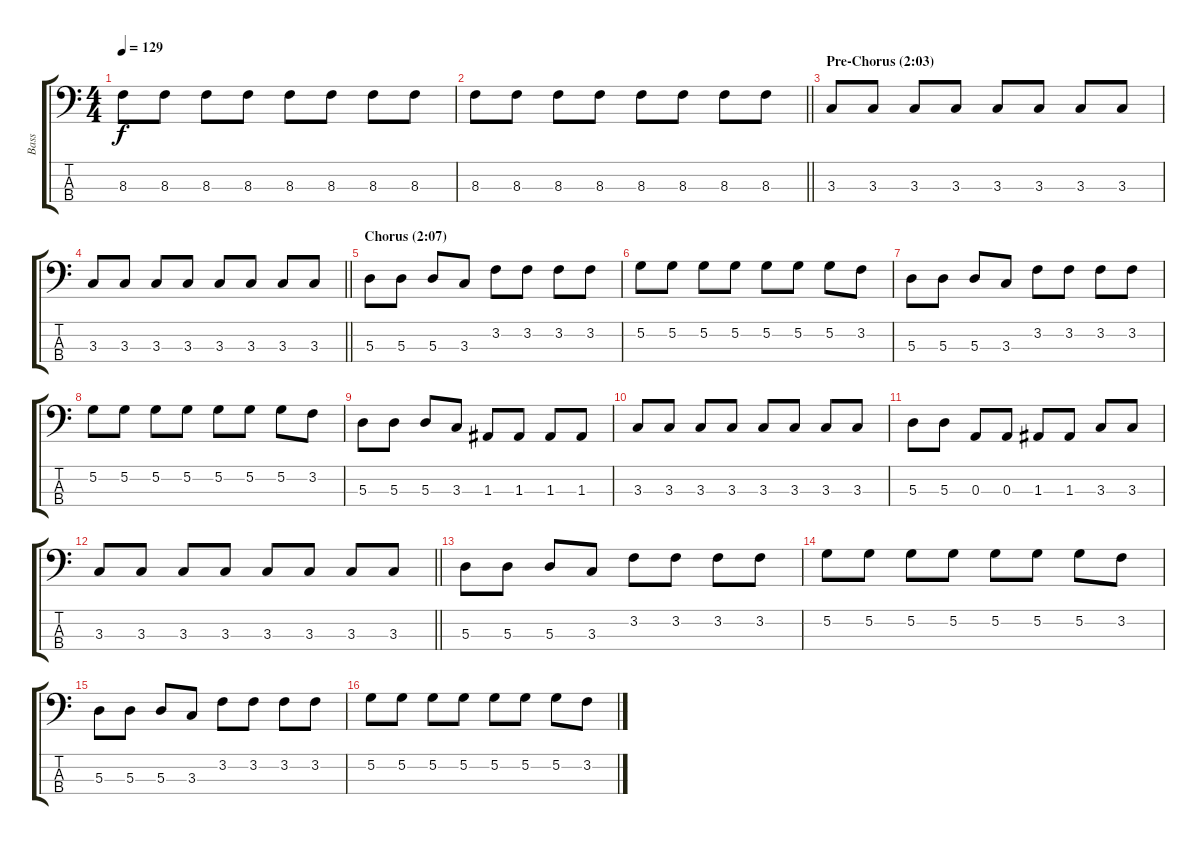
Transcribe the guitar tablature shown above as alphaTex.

\track ("Bass" "Bass") {instrument electricbassfinger}
\staff {score tabs}
\tuning (G2 D2 A1 E1) {hide}
\ts (4 4)
\tempo 129
\clef f4
\ks c
8.3.8{dy f} 8.3.8 8.3.8 8.3.8 8.3.8 8.3.8 8.3.8 8.3.8 |
\barLineRight lightlight
8.3.8 8.3.8 8.3.8 8.3.8 8.3.8 8.3.8 8.3.8 8.3.8 |
\section ("" "Pre-Chorus (2:03)")
3.3.8 3.3.8 3.3.8 3.3.8 3.3.8 3.3.8 3.3.8 3.3.8 |
\barLineRight lightlight
3.3.8 3.3.8 3.3.8 3.3.8 3.3.8 3.3.8 3.3.8 3.3.8 |
\section ("" "Chorus (2:07)")
5.3.8 5.3.8 5.3.8 3.3.8 3.2.8 3.2.8 3.2.8 3.2.8 |
5.2.8 5.2.8 5.2.8 5.2.8 5.2.8 5.2.8 5.2.8 3.2.8 |
5.3.8 5.3.8 5.3.8 3.3.8 3.2.8 3.2.8 3.2.8 3.2.8 |
5.2.8 5.2.8 5.2.8 5.2.8 5.2.8 5.2.8 5.2.8 3.2.8 |
5.3.8 5.3.8 5.3.8 3.3.8 1.3.8 1.3.8 1.3.8 1.3.8 |
3.3.8 3.3.8 3.3.8 3.3.8 3.3.8 3.3.8 3.3.8 3.3.8 |
5.3.8 5.3.8 0.3.8 0.3.8 1.3.8 1.3.8 3.3.8 3.3.8 |
\barLineRight lightlight
3.3.8 3.3.8 3.3.8 3.3.8 3.3.8 3.3.8 3.3.8 3.3.8 |
5.3.8 5.3.8 5.3.8 3.3.8 3.2.8 3.2.8 3.2.8 3.2.8 |
5.2.8 5.2.8 5.2.8 5.2.8 5.2.8 5.2.8 5.2.8 3.2.8 |
5.3.8 5.3.8 5.3.8 3.3.8 3.2.8 3.2.8 3.2.8 3.2.8 |
5.2.8 5.2.8 5.2.8 5.2.8 5.2.8 5.2.8 5.2.8 3.2.8
